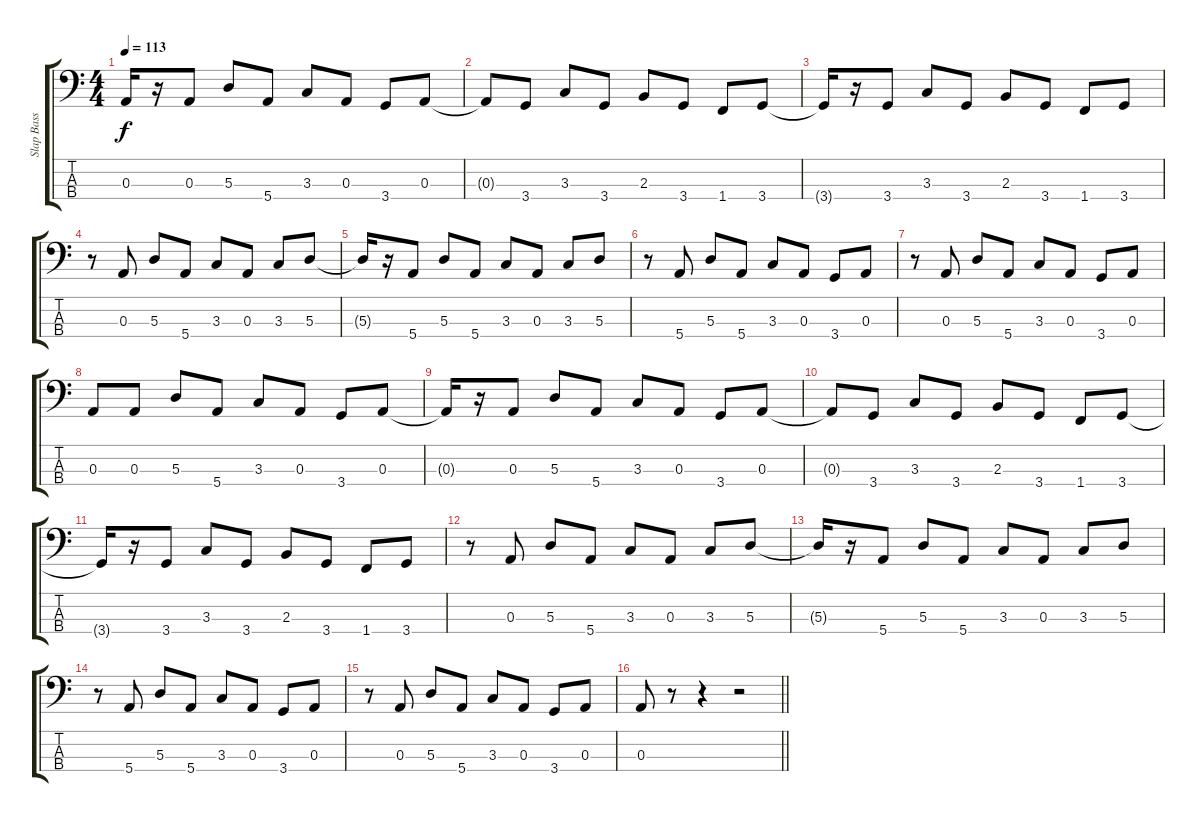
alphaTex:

\track ("Slap Bass           " "Slap Bass ") {instrument slapbass2}
\staff {score tabs}
\tuning (G2 D2 A1 E1) {hide}
\ts (4 4)
\tempo 113
\clef f4
\ks c
0.3{t}.16{dy f} r.16 0.3.8 5.3.8 5.4.8 3.3.8 0.3.8 3.4.8 0.3.8 |
0.3{t}.8 3.4.8 3.3.8 3.4.8 2.3.8 3.4.8 1.4.8 3.4.8 |
3.4{t}.16 r.16 3.4.8 3.3.8 3.4.8 2.3.8 3.4.8 1.4.8 3.4.8 |
r.8 0.3.8 5.3.8 5.4.8 3.3.8 0.3.8 3.3.8 5.3.8 |
5.3{t}.16 r.16 5.4.8 5.3.8 5.4.8 3.3.8 0.3.8 3.3.8 5.3.8 |
r.8 5.4.8 5.3.8 5.4.8 3.3.8 0.3.8 3.4.8 0.3.8 |
r.8 0.3.8 5.3.8 5.4.8 3.3.8 0.3.8 3.4.8 0.3.8 |
0.3.8 0.3.8 5.3.8 5.4.8 3.3.8 0.3.8 3.4.8 0.3.8 |
0.3{t}.16 r.16 0.3.8 5.3.8 5.4.8 3.3.8 0.3.8 3.4.8 0.3.8 |
0.3{t}.8 3.4.8 3.3.8 3.4.8 2.3.8 3.4.8 1.4.8 3.4.8 |
3.4{t}.16 r.16 3.4.8 3.3.8 3.4.8 2.3.8 3.4.8 1.4.8 3.4.8 |
r.8 0.3.8 5.3.8 5.4.8 3.3.8 0.3.8 3.3.8 5.3.8 |
5.3{t}.16 r.16 5.4.8 5.3.8 5.4.8 3.3.8 0.3.8 3.3.8 5.3.8 |
r.8 5.4.8 5.3.8 5.4.8 3.3.8 0.3.8 3.4.8 0.3.8 |
r.8 0.3.8 5.3.8 5.4.8 3.3.8 0.3.8 3.4.8 0.3.8 |
\barLineRight lightlight
0.3.8 r.8 r.4 r.2
